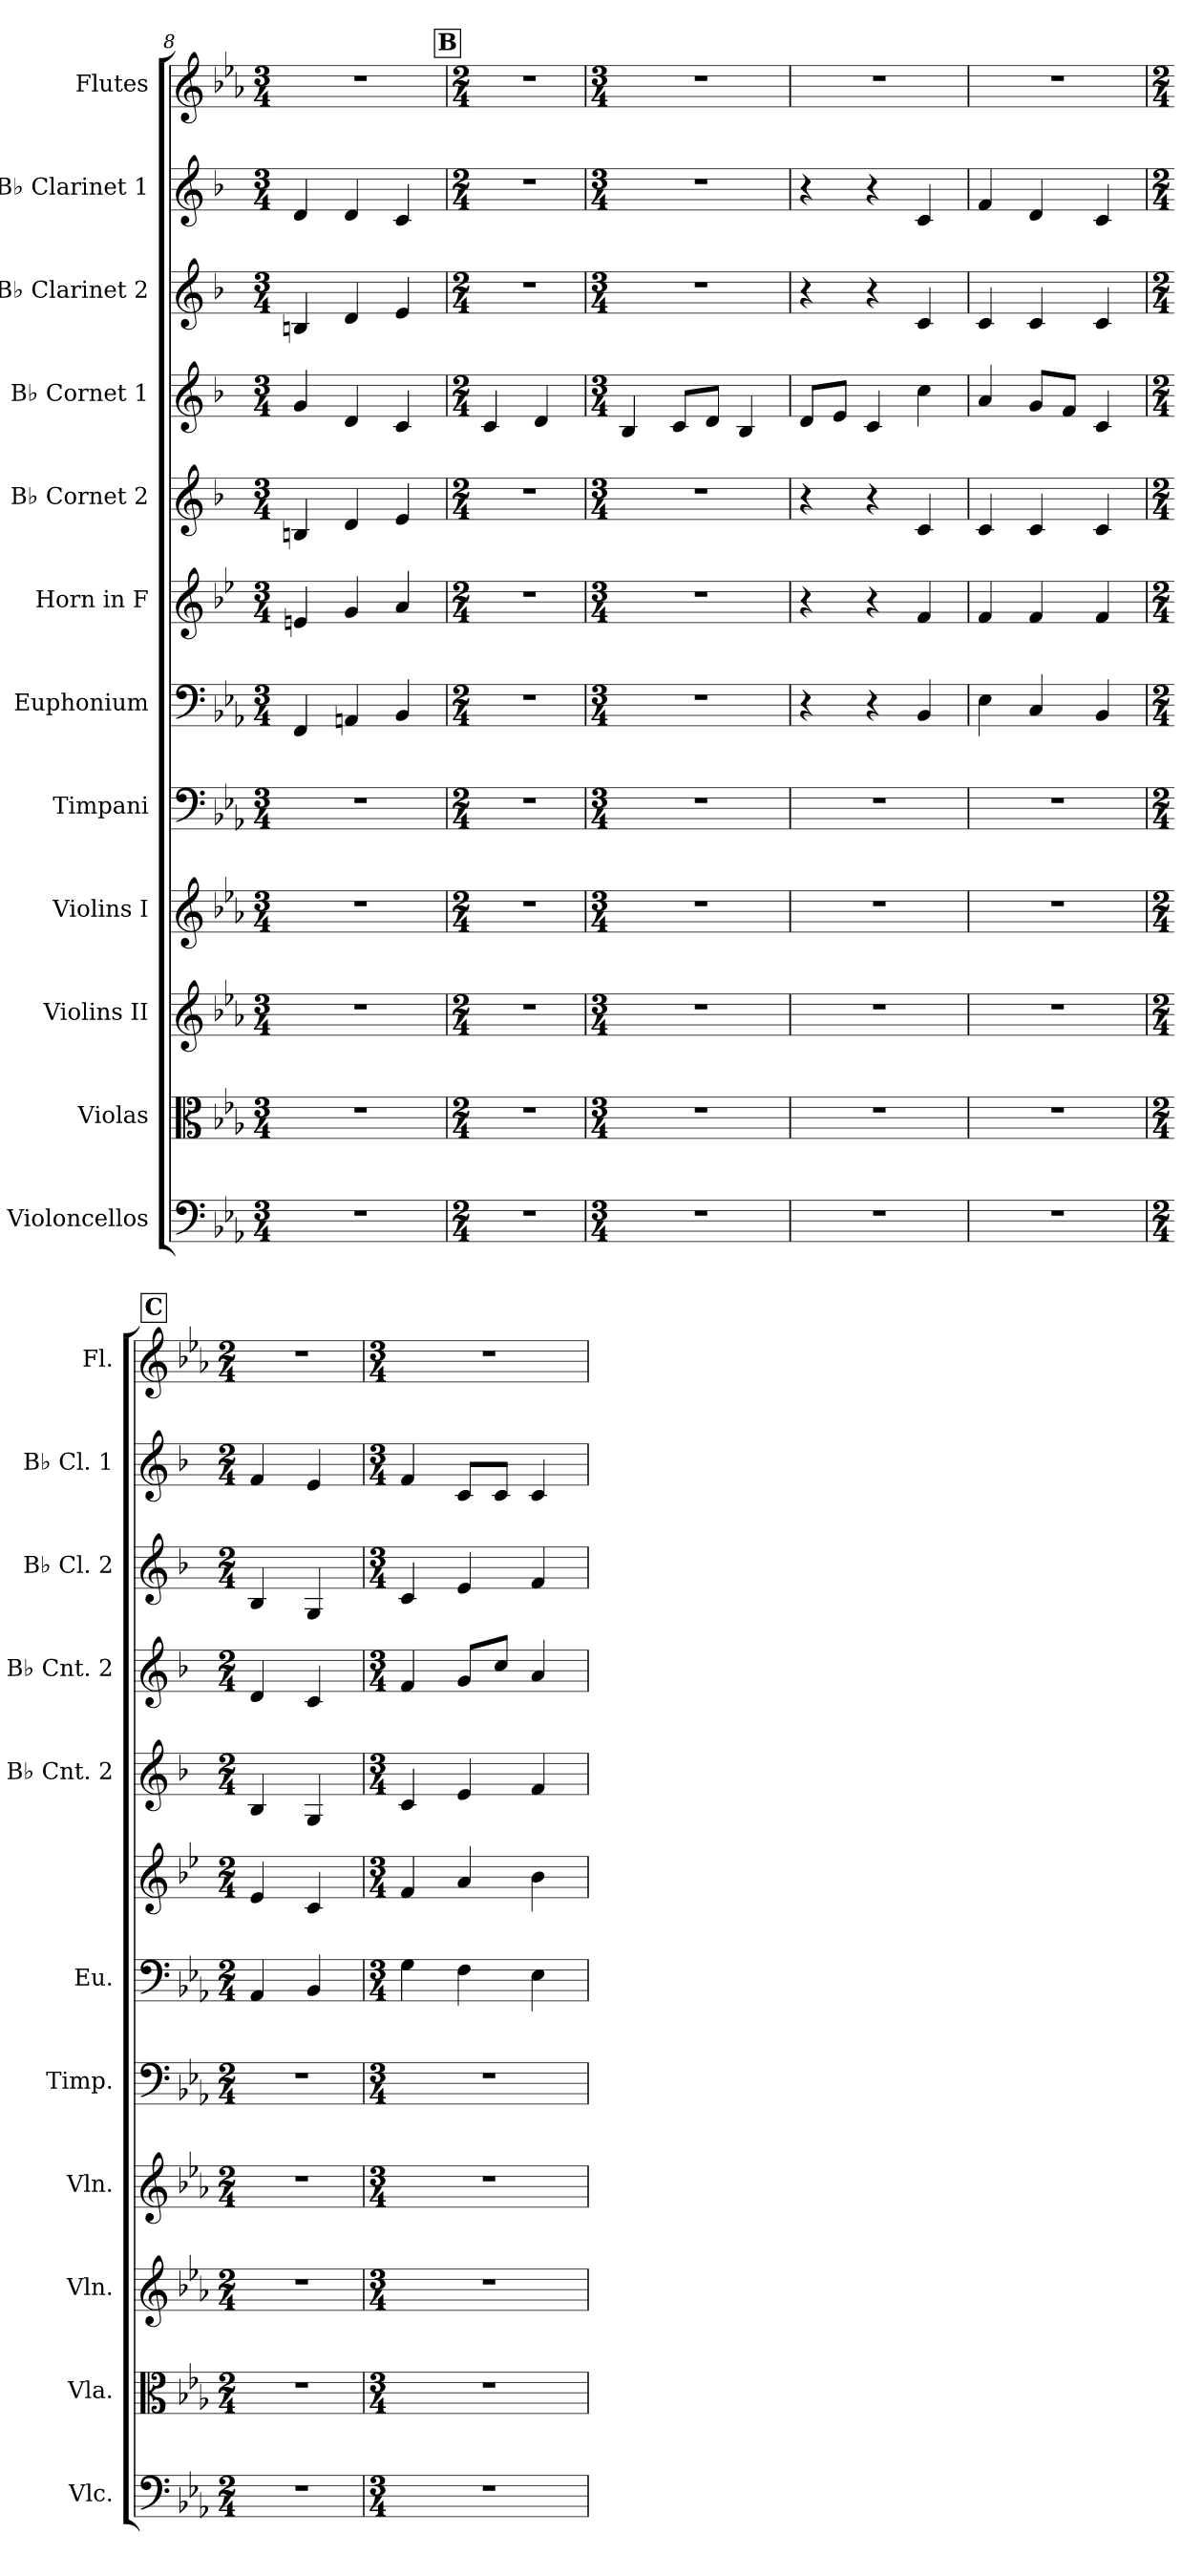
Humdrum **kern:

**kern	**kern	**kern	**kern	**kern	**kern	**kern	**kern	**kern	**kern	**kern	**kern
*part12	*part11	*part10	*part9	*part8	*part7	*part6	*part5	*part4	*part3	*part2	*part1
*staff12	*staff11	*staff10	*staff9	*staff8	*staff7	*staff6	*staff5	*staff4	*staff3	*staff2	*staff1
*I"Violoncellos	*I"Violas	*I"Violins II	*I"Violins I	*I"Timpani	*I"Euphonium	*I"Horn in F	*I"B♭ Cornet 2	*I"B♭ Cornet 1	*I"B♭ Clarinet 2	*I"B♭ Clarinet 1	*I"Flutes
*I'Vlc.	*I'Vla.	*I'Vln.	*I'Vln.	*I'Timp.	*I'Eu.	*	*I'B♭ Cnt. 2	*I'B♭ Cnt. 2	*I'B♭ Cl. 2	*I'B♭ Cl. 1	*I'Fl.
!!LO:PB:g=z
*clefF4	*clefC3	*clefG2	*clefG2	*clefF4	*clefF4	*clefG2	*clefG2	*clefG2	*clefG2	*clefG2	*clefG2
*	*	*	*	*	*	*ITrd4c7	*ITrd1c2	*ITrd1c2	*ITrd1c2	*ITrd1c2	*
*k[b-e-a-]	*k[b-e-a-]	*k[b-e-a-]	*k[b-e-a-]	*k[b-e-a-]	*k[b-e-a-]	*k[b-e-a-]	*k[b-e-a-]	*k[b-e-a-]	*k[b-e-a-]	*k[b-e-a-]	*k[b-e-a-]
*M3/4	*M3/4	*M3/4	*M3/4	*M3/4	*M3/4	*M3/4	*M3/4	*M3/4	*M3/4	*M3/4	*M3/4
=8	=8	=8	=8	=8	=8	=8	=8	=8	=8	=8	=8
2.r	2.r	2.r	2.r	2.r	4FF/	4An/	4An/	4f/	4An/	4c/	2.r
.	.	.	.	.	4AAn/	4c/	4c/	4c/	4c/	4c/	.
.	.	.	.	.	4BB-/	4d/	4d/	4B-/	4d/	4B-/	.
!!LO:REH:place=s1:a:B:fs=14:t=B
=9	=9	=9	=9	=9	=9	=9	=9	=9	=9	=9	=9
*M2/4	*M2/4	*M2/4	*M2/4	*M2/4	*M2/4	*M2/4	*M2/4	*M2/4	*M2/4	*M2/4	*M2/4
2r	2r	2r	2r	2r	2r	2r	2r	4B-/	2r	2r	2r
.	.	.	.	.	.	.	.	4c/	.	.	.
=10	=10	=10	=10	=10	=10	=10	=10	=10	=10	=10	=10
*M3/4	*M3/4	*M3/4	*M3/4	*M3/4	*M3/4	*M3/4	*M3/4	*M3/4	*M3/4	*M3/4	*M3/4
2.r	2.r	2.r	2.r	2.r	2.r	2.r	2.r	4A-/	2.r	2.r	2.r
.	.	.	.	.	.	.	.	8B-/L	.	.	.
.	.	.	.	.	.	.	.	8c/J	.	.	.
.	.	.	.	.	.	.	.	4A-/	.	.	.
=11	=11	=11	=11	=11	=11	=11	=11	=11	=11	=11	=11
2.r	2.r	2.r	2.r	2.r	4r	4r	4r	8c/L	4r	4r	2.r
.	.	.	.	.	.	.	.	8d/J	.	.	.
.	.	.	.	.	4r	4r	4r	4B-/	4r	4r	.
.	.	.	.	.	4BB-/	4B-/	4B-/	4b-\	4B-/	4B-/	.
=12	=12	=12	=12	=12	=12	=12	=12	=12	=12	=12	=12
2.r	2.r	2.r	2.r	2.r	4E-\	4B-/	4B-/	4g/	4B-/	4e-/	2.r
.	.	.	.	.	4C/	4B-/	4B-/	8f/L	4B-/	4c/	.
.	.	.	.	.	.	.	.	8e-/J	.	.	.
.	.	.	.	.	4BB-/	4B-/	4B-/	4B-/	4B-/	4B-/	.
!!LO:REH:place=s1:a:B:fs=14:t=C
=13	=13	=13	=13	=13	=13	=13	=13	=13	=13	=13	=13
*M2/4	*M2/4	*M2/4	*M2/4	*M2/4	*M2/4	*M2/4	*M2/4	*M2/4	*M2/4	*M2/4	*M2/4
2r	2r	2r	2r	2r	4AA-/	4A-/	4A-/	4c/	4A-/	4e-/	2r
.	.	.	.	.	4BB-/	4F/	4F/	4B-/	4F/	4d/	.
=14	=14	=14	=14	=14	=14	=14	=14	=14	=14	=14	=14
*M3/4	*M3/4	*M3/4	*M3/4	*M3/4	*M3/4	*M3/4	*M3/4	*M3/4	*M3/4	*M3/4	*M3/4
2.r	2.r	2.r	2.r	2.r	4G\	4B-/	4B-/	4e-/	4B-/	4e-/	2.r
.	.	.	.	.	4F\	4d/	4d/	8f/L	4d/	8B-/L	.
.	.	.	.	.	.	.	.	8b-/J	.	8B-/J	.
.	.	.	.	.	4E-\	4e-\	4e-/	4g/	4e-/	4B-/	.
=	=	=	=	=	=	=	=	=	=	=	=
*-	*-	*-	*-	*-	*-	*-	*-	*-	*-	*-	*-
